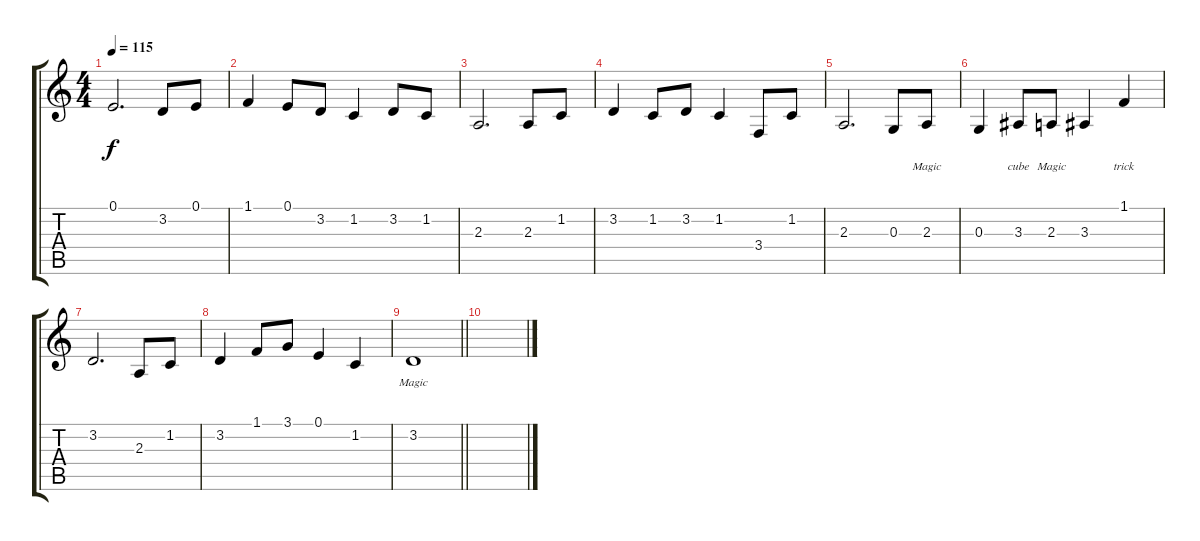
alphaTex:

\track "" {instrument fx7echoes}
\staff {score tabs}
\tuning (E4 B3 G3 D3 A2 E2) {hide}
\ts (4 4)
\tempo 115
\clef g2
\ks c
0.1.2{d lyrics (0 "") lyrics (1 "") lyrics (2 "") lyrics (3 "") lyrics (4 "") dy f} 3.2.8{lyrics (0 "") lyrics (1 "") lyrics (2 "") lyrics (3 "") lyrics (4 "")} 0.1.8{lyrics (0 "") lyrics (1 "") lyrics (2 "") lyrics (3 "") lyrics (4 "")} |
1.1.4{lyrics (0 "") lyrics (1 "") lyrics (2 "") lyrics (3 "") lyrics (4 "")} 0.1.8{lyrics (0 "") lyrics (1 "") lyrics (2 "") lyrics (3 "") lyrics (4 "")} 3.2.8{lyrics (0 "") lyrics (1 "") lyrics (2 "") lyrics (3 "") lyrics (4 "")} 1.2.4{lyrics (0 "") lyrics (1 "") lyrics (2 "") lyrics (3 "") lyrics (4 "")} 3.2.8{lyrics (0 "") lyrics (1 "") lyrics (2 "") lyrics (3 "") lyrics (4 "")} 1.2.8{lyrics (0 "") lyrics (1 "") lyrics (2 "") lyrics (3 "") lyrics (4 "")} |
2.3.2{d lyrics (0 "") lyrics (1 "") lyrics (2 "") lyrics (3 "") lyrics (4 "")} 2.3.8{lyrics (0 "") lyrics (1 "") lyrics (2 "") lyrics (3 "") lyrics (4 "")} 1.2.8{lyrics (0 "") lyrics (1 "") lyrics (2 "") lyrics (3 "") lyrics (4 "")} |
3.2.4{lyrics (0 "") lyrics (1 "") lyrics (2 "") lyrics (3 "") lyrics (4 "")} 1.2.8{lyrics (0 "") lyrics (1 "") lyrics (2 "") lyrics (3 "") lyrics (4 "")} 3.2.8{lyrics (0 "") lyrics (1 "") lyrics (2 "") lyrics (3 "") lyrics (4 "")} 1.2.4{lyrics (0 "") lyrics (1 "") lyrics (2 "") lyrics (3 "") lyrics (4 "")} 3.4.8{lyrics (0 "") lyrics (1 "") lyrics (2 "") lyrics (3 "") lyrics (4 "")} 1.2.8{lyrics (0 "") lyrics (1 "") lyrics (2 "") lyrics (3 "") lyrics (4 "")} |
2.3.2{d lyrics (0 "") lyrics (1 "") lyrics (2 "") lyrics (3 "") lyrics (4 "")} 0.3.8{lyrics (0 "") lyrics (1 "") lyrics (2 "") lyrics (3 "") lyrics (4 "")} 2.3.8{lyrics (0 "Magic") lyrics (1 "") lyrics (2 "") lyrics (3 "") lyrics (4 "")} |
0.3.4{lyrics (0 "") lyrics (1 "") lyrics (2 "") lyrics (3 "") lyrics (4 "")} 3.3.8{lyrics (0 "cube") lyrics (1 "") lyrics (2 "") lyrics (3 "") lyrics (4 "")} 2.3.8{lyrics (0 "Magic") lyrics (1 "") lyrics (2 "") lyrics (3 "") lyrics (4 "")} 3.3.4{lyrics (0 "") lyrics (1 "") lyrics (2 "") lyrics (3 "") lyrics (4 "")} 1.1.4{lyrics (0 "trick") lyrics (1 "") lyrics (2 "") lyrics (3 "") lyrics (4 "")} |
3.2.2{d lyrics (0 "") lyrics (1 "") lyrics (2 "") lyrics (3 "") lyrics (4 "")} 2.3.8{lyrics (0 "") lyrics (1 "") lyrics (2 "") lyrics (3 "") lyrics (4 "")} 1.2.8{lyrics (0 "") lyrics (1 "") lyrics (2 "") lyrics (3 "") lyrics (4 "")} |
3.2.4{lyrics (0 "") lyrics (1 "") lyrics (2 "") lyrics (3 "") lyrics (4 "")} 1.1.8{lyrics (0 "") lyrics (1 "") lyrics (2 "") lyrics (3 "") lyrics (4 "")} 3.1.8{lyrics (0 "") lyrics (1 "") lyrics (2 "") lyrics (3 "") lyrics (4 "")} 0.1.4{lyrics (0 "") lyrics (1 "") lyrics (2 "") lyrics (3 "") lyrics (4 "")} 1.2.4{lyrics (0 "") lyrics (1 "") lyrics (2 "") lyrics (3 "") lyrics (4 "")} |
\barLineRight lightlight
3.2.1{lyrics (0 "Magic") lyrics (1 "") lyrics (2 "") lyrics (3 "") lyrics (4 "")} |
\section ("" "")
